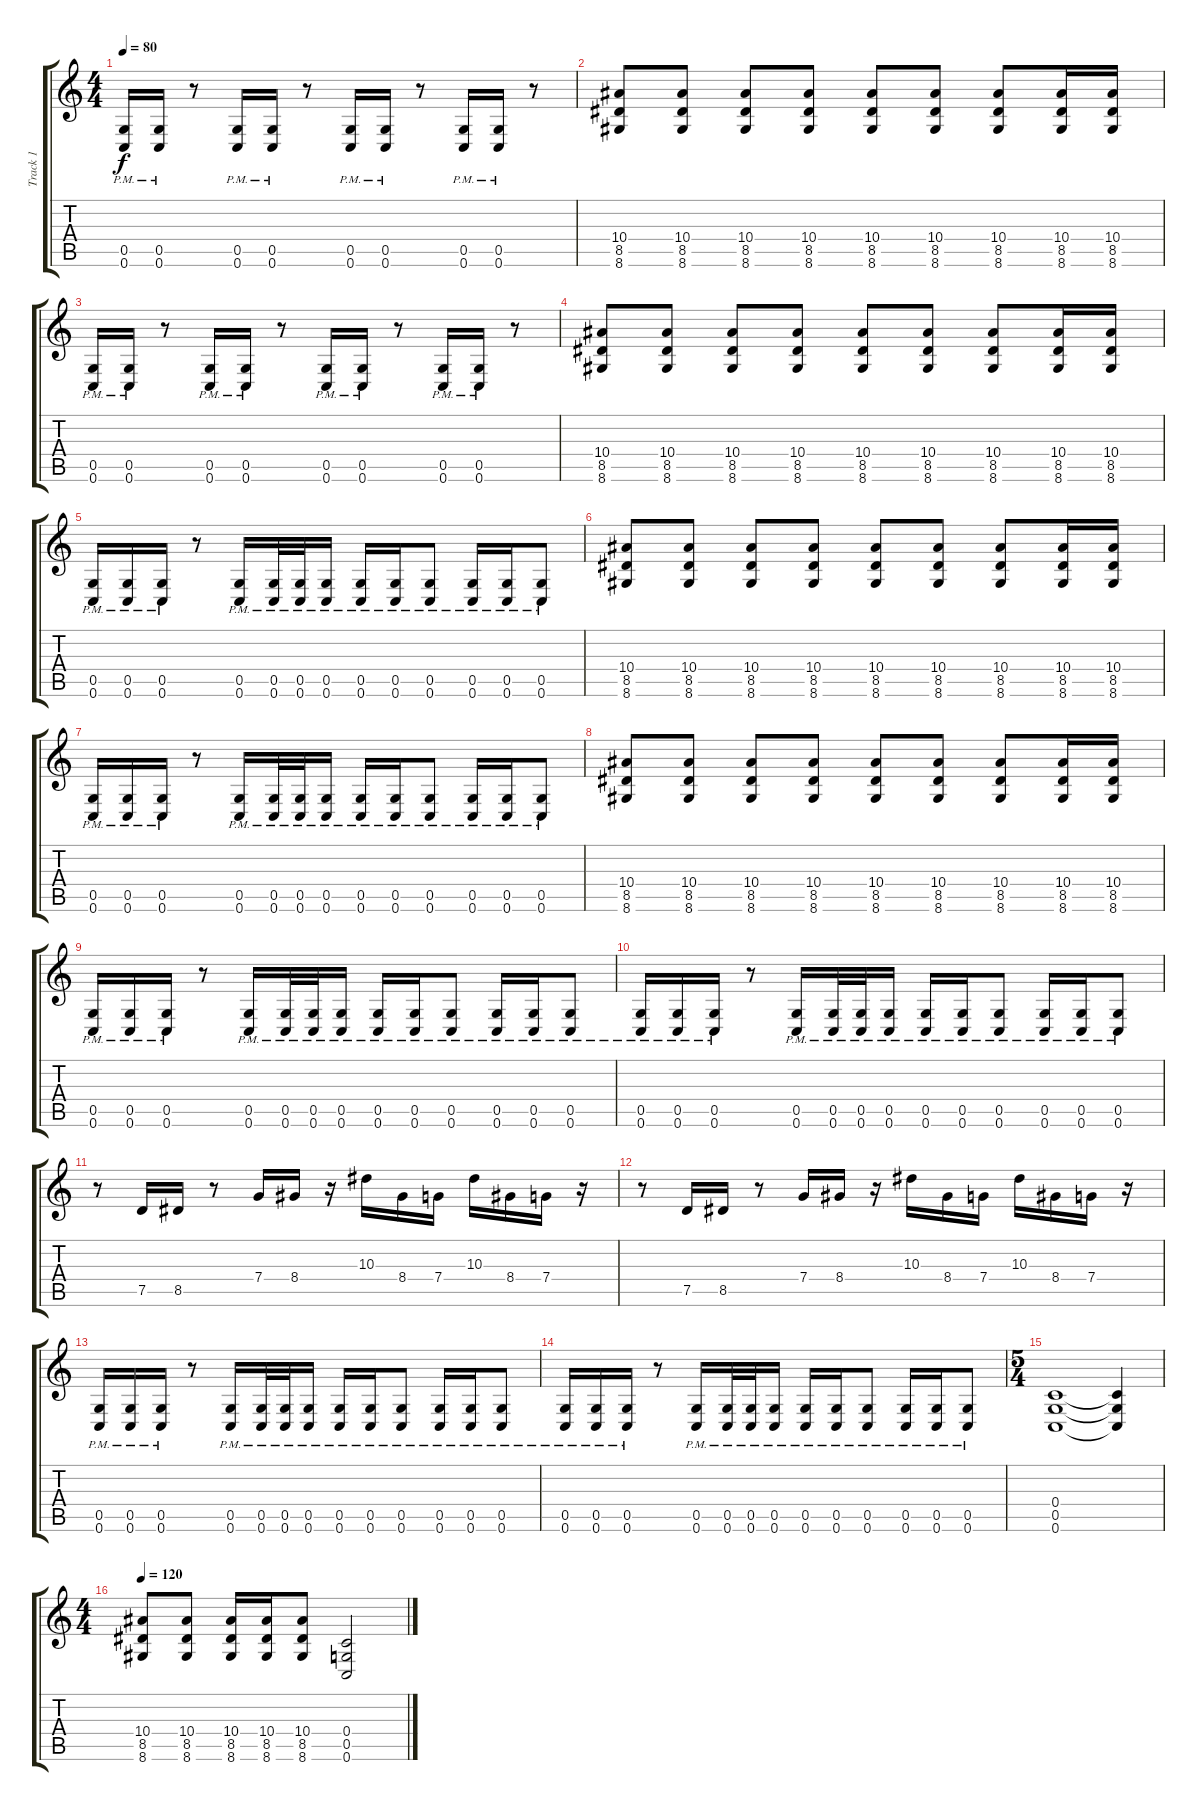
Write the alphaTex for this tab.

\track ("Track 1" "Track 1") {instrument distortionguitar}
\staff {score tabs}
\tuning (D4 A3 F3 C3 G2 C2) {hide}
\ts (4 4)
\tempo 80
\clef g2
\ks c
(0.5{pm} 0.6{pm}).16{dy f} (0.5{pm} 0.6{pm}).16 r.8 (0.5{pm} 0.6{pm}).16 (0.5{pm} 0.6{pm}).16 r.8 (0.5{pm} 0.6{pm}).16 (0.5{pm} 0.6{pm}).16 r.8 (0.5{pm} 0.6{pm}).16 (0.5{pm} 0.6{pm}).16 r.8 |
(10.4 8.5 8.6).8 (10.4 8.5 8.6).8 (10.4 8.5 8.6).8 (10.4 8.5 8.6).8 (10.4 8.5 8.6).8 (10.4 8.5 8.6).8 (10.4 8.5 8.6).8 (10.4 8.5 8.6).16 (10.4 8.5 8.6).16 |
(0.5{pm} 0.6{pm}).16 (0.5{pm} 0.6{pm}).16 r.8 (0.5{pm} 0.6{pm}).16 (0.5{pm} 0.6{pm}).16 r.8 (0.5{pm} 0.6{pm}).16 (0.5{pm} 0.6{pm}).16 r.8 (0.5{pm} 0.6{pm}).16 (0.5{pm} 0.6{pm}).16 r.8 |
(10.4 8.5 8.6).8 (10.4 8.5 8.6).8 (10.4 8.5 8.6).8 (10.4 8.5 8.6).8 (10.4 8.5 8.6).8 (10.4 8.5 8.6).8 (10.4 8.5 8.6).8 (10.4 8.5 8.6).16 (10.4 8.5 8.6).16 |
(0.5{pm} 0.6{pm}).16 (0.5{pm} 0.6{pm}).16 (0.5{pm} 0.6{pm}).16 r.8 (0.5{pm} 0.6{pm}).16 (0.5{pm} 0.6{pm}).32 (0.5{pm} 0.6{pm}).32 (0.5{pm} 0.6{pm}).16 (0.5{pm} 0.6{pm}).16 (0.5{pm} 0.6{pm}).16 (0.5{pm} 0.6{pm}).8 (0.5{pm} 0.6{pm}).16 (0.5{pm} 0.6{pm}).16 (0.5{pm} 0.6{pm}).8 |
(10.4 8.5 8.6).8 (10.4 8.5 8.6).8 (10.4 8.5 8.6).8 (10.4 8.5 8.6).8 (10.4 8.5 8.6).8 (10.4 8.5 8.6).8 (10.4 8.5 8.6).8 (10.4 8.5 8.6).16 (10.4 8.5 8.6).16 |
(0.5{pm} 0.6{pm}).16 (0.5{pm} 0.6{pm}).16 (0.5{pm} 0.6{pm}).16 r.8 (0.5{pm} 0.6{pm}).16 (0.5{pm} 0.6{pm}).32 (0.5{pm} 0.6{pm}).32 (0.5{pm} 0.6{pm}).16 (0.5{pm} 0.6{pm}).16 (0.5{pm} 0.6{pm}).16 (0.5{pm} 0.6{pm}).8 (0.5{pm} 0.6{pm}).16 (0.5{pm} 0.6{pm}).16 (0.5{pm} 0.6{pm}).8 |
(10.4 8.5 8.6).8 (10.4 8.5 8.6).8 (10.4 8.5 8.6).8 (10.4 8.5 8.6).8 (10.4 8.5 8.6).8 (10.4 8.5 8.6).8 (10.4 8.5 8.6).8 (10.4 8.5 8.6).16 (10.4 8.5 8.6).16 |
(0.5{pm} 0.6{pm}).16 (0.5{pm} 0.6{pm}).16 (0.5{pm} 0.6{pm}).16 r.8 (0.5{pm} 0.6{pm}).16 (0.5{pm} 0.6{pm}).32 (0.5{pm} 0.6{pm}).32 (0.5{pm} 0.6{pm}).16 (0.5{pm} 0.6{pm}).16 (0.5{pm} 0.6{pm}).16 (0.5{pm} 0.6{pm}).8 (0.5{pm} 0.6{pm}).16 (0.5{pm} 0.6{pm}).16 (0.5{pm} 0.6{pm}).8 |
(0.5{pm} 0.6{pm}).16 (0.5{pm} 0.6{pm}).16 (0.5{pm} 0.6{pm}).16 r.8 (0.5{pm} 0.6{pm}).16 (0.5{pm} 0.6{pm}).32 (0.5{pm} 0.6{pm}).32 (0.5{pm} 0.6{pm}).16 (0.5{pm} 0.6{pm}).16 (0.5{pm} 0.6{pm}).16 (0.5{pm} 0.6{pm}).8 (0.5{pm} 0.6{pm}).16 (0.5{pm} 0.6{pm}).16 (0.5{pm} 0.6{pm}).8 |
r.8 7.5.16 8.5.16 r.8 7.4.16 8.4.16 r.16 10.3.16 8.4.16 7.4.16 10.3.16 8.4.16 7.4.16 r.16 |
r.8 7.5.16 8.5.16 r.8 7.4.16 8.4.16 r.16 10.3.16 8.4.16 7.4.16 10.3.16 8.4.16 7.4.16 r.16 |
(0.5{pm} 0.6{pm}).16 (0.5{pm} 0.6{pm}).16 (0.5{pm} 0.6{pm}).16 r.8 (0.5{pm} 0.6{pm}).16 (0.5{pm} 0.6{pm}).32 (0.5{pm} 0.6{pm}).32 (0.5{pm} 0.6{pm}).16 (0.5{pm} 0.6{pm}).16 (0.5{pm} 0.6{pm}).16 (0.5{pm} 0.6{pm}).8 (0.5{pm} 0.6{pm}).16 (0.5{pm} 0.6{pm}).16 (0.5{pm} 0.6{pm}).8 |
(0.5{pm} 0.6{pm}).16 (0.5{pm} 0.6{pm}).16 (0.5{pm} 0.6{pm}).16 r.8 (0.5{pm} 0.6{pm}).16 (0.5{pm} 0.6{pm}).32 (0.5{pm} 0.6{pm}).32 (0.5{pm} 0.6{pm}).16 (0.5{pm} 0.6{pm}).16 (0.5{pm} 0.6{pm}).16 (0.5{pm} 0.6{pm}).8 (0.5{pm} 0.6{pm}).16 (0.5{pm} 0.6{pm}).16 (0.5{pm} 0.6{pm}).8 |
\ts (5 4)
(0.4 0.5 0.6).1 (0.4{t} 0.5{t} 0.6{t}).4 |
\ts (4 4)
\tempo 120
(10.4 8.5 8.6).8 (10.4 8.5 8.6).8 (10.4 8.5 8.6).16 (10.4 8.5 8.6).16 (10.4 8.5 8.6).8 (0.4 0.5 0.6).2
